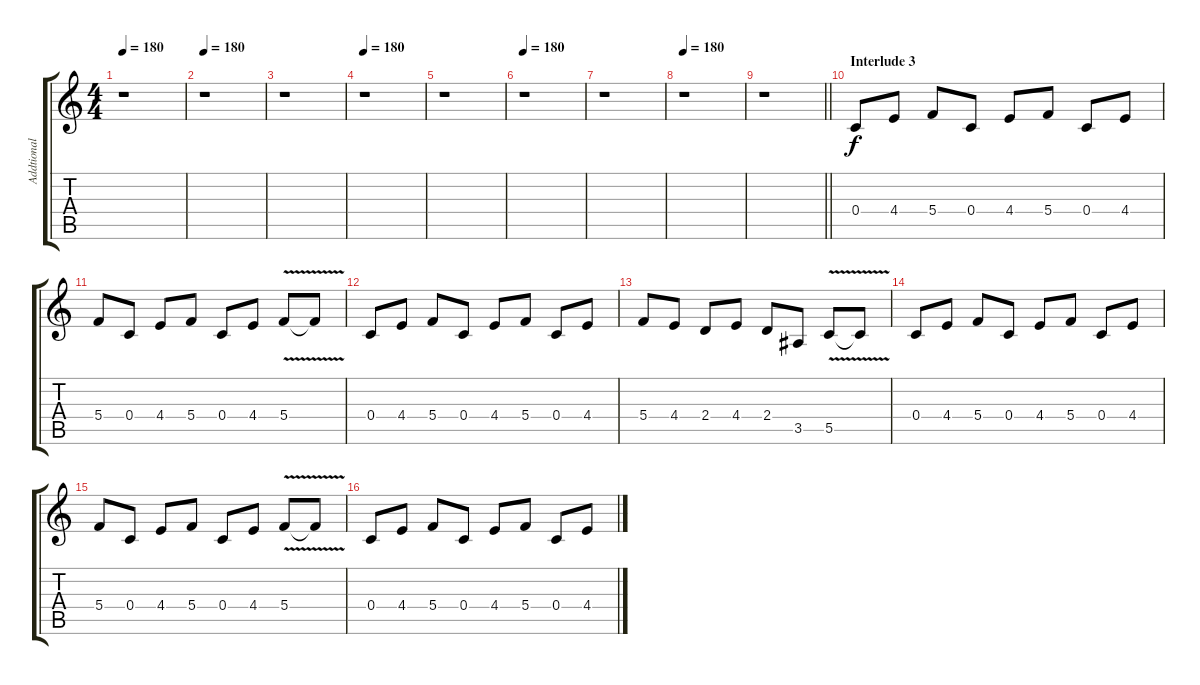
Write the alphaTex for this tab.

\track ("Addtional Guitar" "Addtional ") {instrument overdrivenguitar}
\staff {score tabs}
\tuning (D4 A3 F3 C3 G2 D2) {hide}
\ts (4 4)
\tempo 180
\clef g2
\ks c
r.1{dy f} |
\tempo 180
r.1 |
r.1 |
\tempo 180
r.1 |
r.1 |
\tempo 180
r.1 |
r.1 |
\tempo 180
r.1 |
\barLineRight lightlight
r.1 |
\section ("" "Interlude 3")
0.4.8 4.4.8 5.4.8 0.4.8 4.4.8 5.4.8 0.4.8 4.4.8 |
5.4.8 0.4.8 4.4.8 5.4.8 0.4.8 4.4.8 5.4{v}.8 5.4{t}.8 |
0.4.8 4.4.8 5.4.8 0.4.8 4.4.8 5.4.8 0.4.8 4.4.8 |
5.4.8 4.4.8 2.4.8 4.4.8 2.4.8 3.5.8 5.5{v}.8 5.5{t}.8 |
0.4.8 4.4.8 5.4.8 0.4.8 4.4.8 5.4.8 0.4.8 4.4.8 |
5.4.8 0.4.8 4.4.8 5.4.8 0.4.8 4.4.8 5.4{v}.8 5.4{t}.8 |
0.4.8 4.4.8 5.4.8 0.4.8 4.4.8 5.4.8 0.4.8 4.4.8
